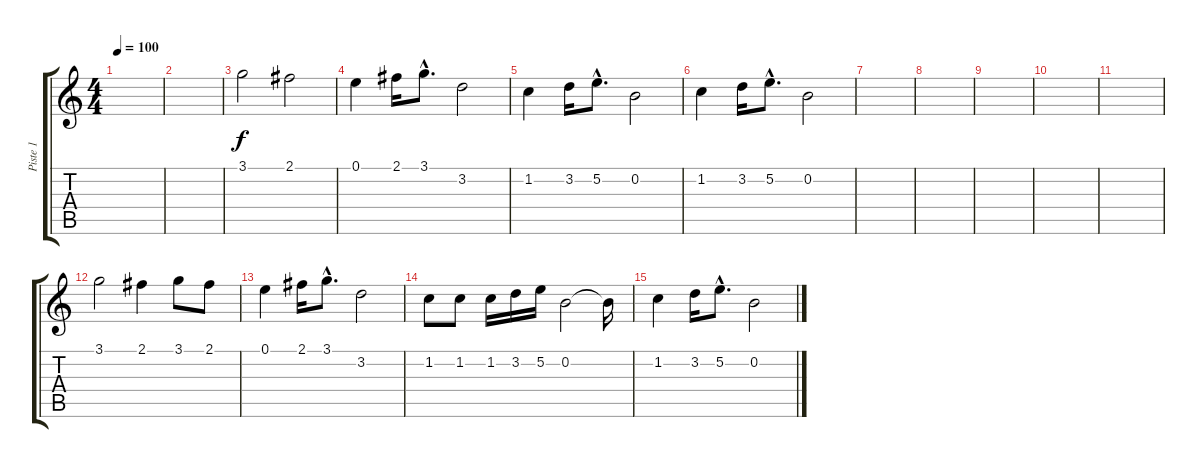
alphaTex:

\track ("Piste 1" "Piste 1") {instrument distortionguitar}
\staff {score tabs}
\tuning (E4 B3 G3 D3 A2 E2) {hide}
\ts (4 4)
\tempo 100
\clef g2
\ks c
|
|
3.1.2 2.1.2 |
0.1.4 2.1.16 3.1{hac}.8{d} 3.2.2 |
1.2.4 3.2.16 5.2{hac}.8{d} 0.2.2 |
1.2.4 3.2.16 5.2{hac}.8{d} 0.2.2 |
|
|
|
|
|
3.1.2 2.1.4 3.1.8 2.1.8 |
0.1.4 2.1.16 3.1{hac}.8{d} 3.2.2 |
1.2.8 1.2.8 1.2.16 3.2.16 5.2.16 0.2.2 0.2{t}.16 |
1.2.4 3.2.16 5.2{hac}.8{d} 0.2.2
